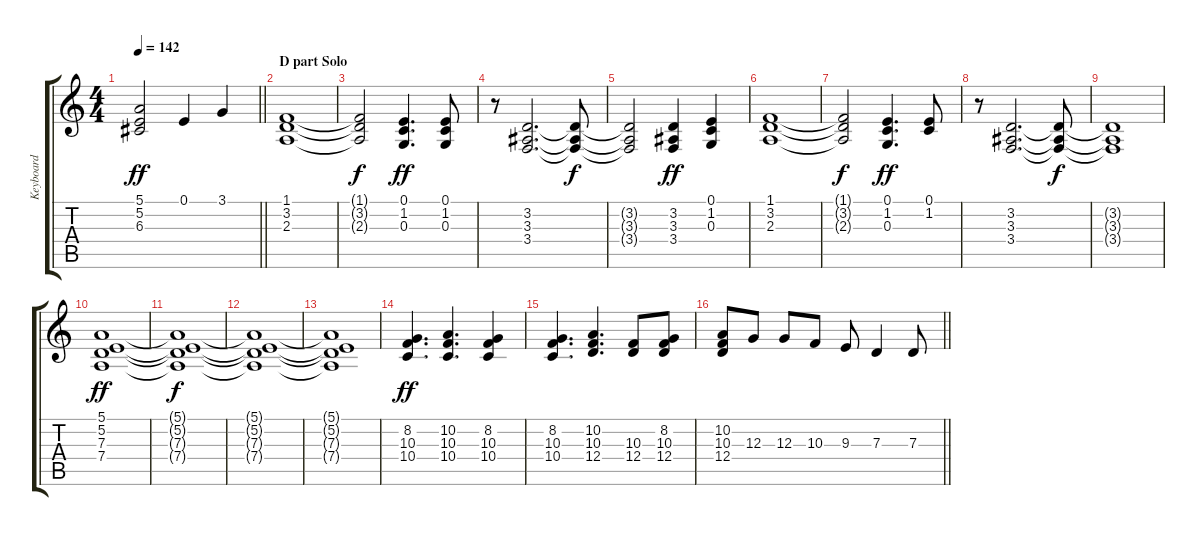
\track ("Keyboard" "Keyboard") {instrument synthbrass1}
\staff {score tabs}
\tuning (E4 B3 G3 D3 A2 E2) {hide}
\ts (4 4)
\tempo 142
\clef g2
\barLineRight lightlight
\ks c
(5.1 5.2 6.3).2{dy ff} 0.1.4 3.1.4 |
\section ("" "D part Solo")
(1.1 3.2 2.3).1 |
(1.1{t} 3.2{t} 2.3{t}).2{dy f} (0.1 1.2 0.3).4{d dy ff} (0.1 1.2 0.3).8 |
r.8 (3.2 3.3 3.4).2{d} (3.2{t} 3.3{t} 3.4{t}).8{dy f} |
(3.2{t} 3.3{t} 3.4{t}).2 (3.2 3.3 3.4).4{dy ff} (0.1 1.2 0.3).4 |
(1.1 3.2 2.3).1 |
(1.1{t} 3.2{t} 2.3{t}).2{dy f} (0.1 1.2 0.3).4{d dy ff} (0.1 1.2).8 |
r.8 (3.2 3.3 3.4).2{d} (3.2{t} 3.3{t} 3.4{t}).8{dy f} |
(3.2{t} 3.3{t} 3.4{t}).1 |
(5.1 5.2 7.3 7.4).1{dy ff} |
(5.1{t} 5.2{t} 7.3{t} 7.4{t}).1{dy f} |
(5.1{t} 5.2{t} 7.3{t} 7.4{t}).1 |
(5.1{t} 5.2{t} 7.3{t} 7.4{t}).1 |
(8.2 10.3 10.4).4{d dy ff} (10.2 10.3 10.4).4{d} (8.2 10.3 10.4).4 |
(8.2 10.3 10.4).4{d} (10.2 10.3 12.4).4{d} (10.3 12.4).8 (8.2 10.3 12.4).8 |
\barLineRight lightlight
(10.2 10.3 12.4).8 12.3.8 12.3.8 10.3.8 9.3.8 7.3.4 7.3.8
